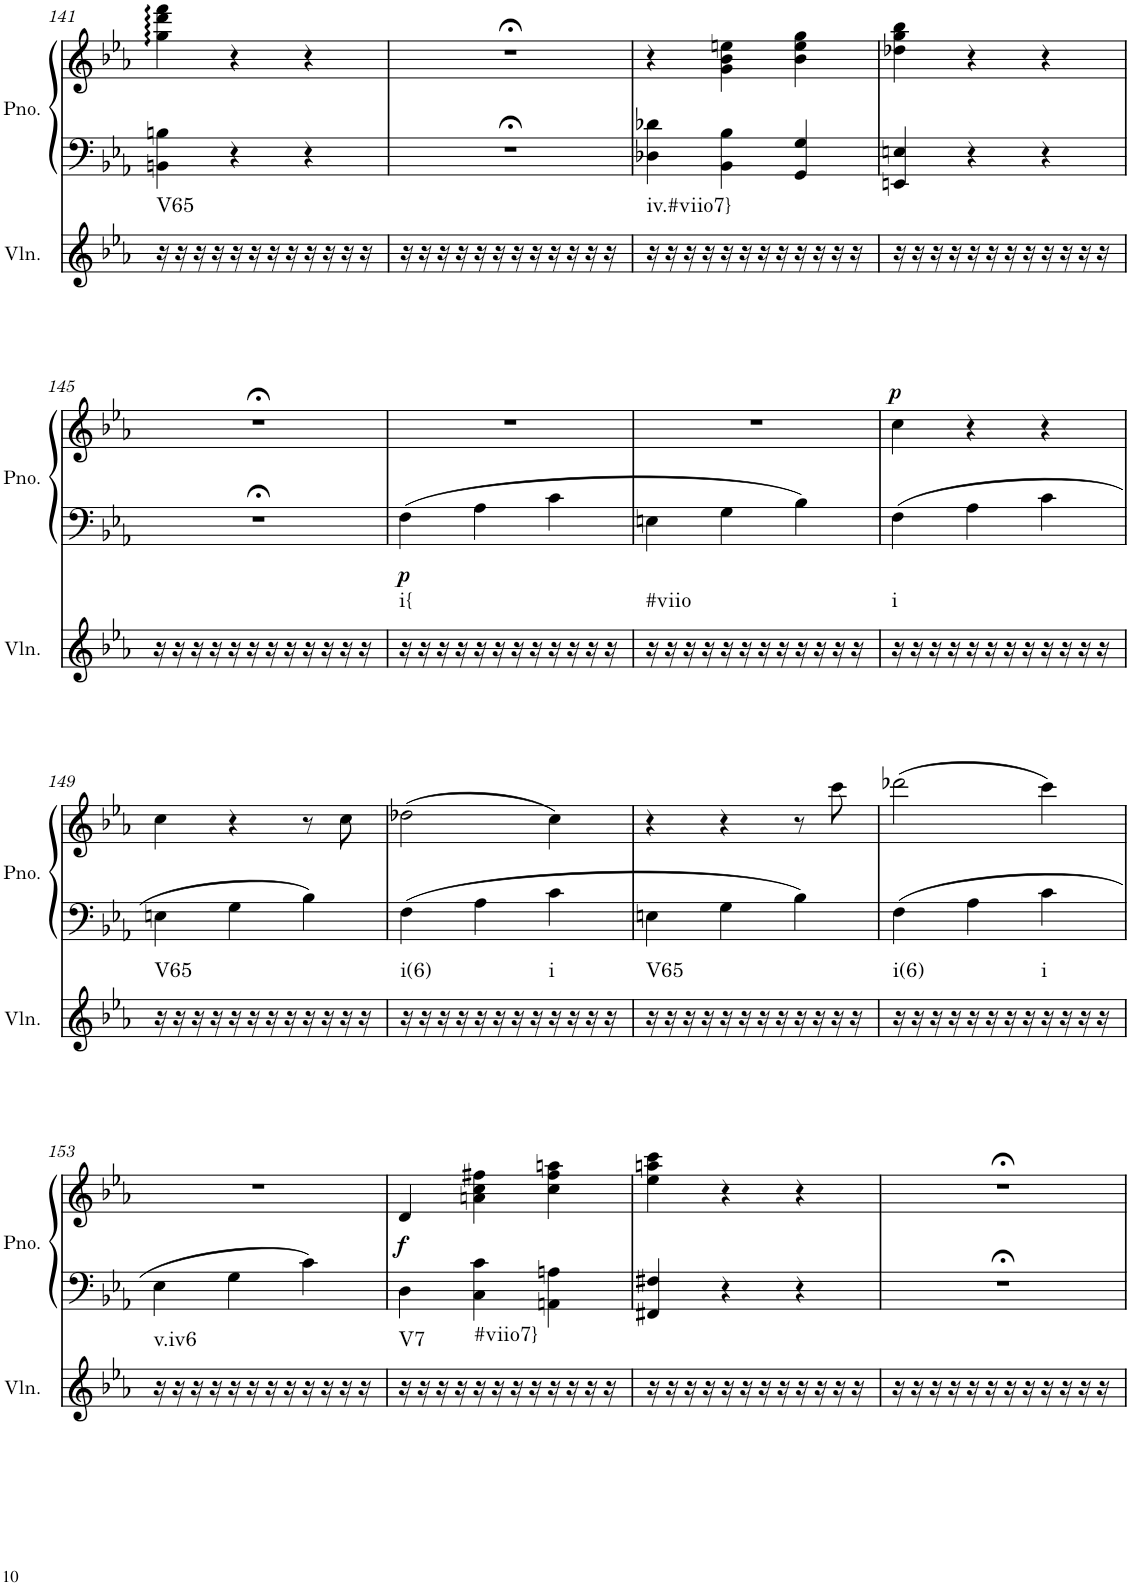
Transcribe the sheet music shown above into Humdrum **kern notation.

**kern	**harte	**kern	**kern	**dynam
*part2	*part2	*part1	*part1	*part1
*staff3	*	*staff2	*staff1	*staff1/2
*I"Violin	*	*I"Piano	*	*
*I'Vln.	*	*I'Pno.	*	*
!!LO:PB:g=z
*clefG2	*	*clefF4	*clefG2	*
*k[b-e-a-]	*	*k[b-e-a-]	*k[b-e-a-]	*
*M3/4	*	*M3/4	*M3/4	*
=141	=141	=141	=141	=141
!	!LO:H:kt=V65	!	!	!
16r	N	4BBn\ 4Bn\	4gg\ 4ddd\ 4fff\	.
16r	.	.	.	.
16r	.	.	.	.
16r	.	.	.	.
16r	.	4r	4r	.
16r	.	.	.	.
16r	.	.	.	.
16r	.	.	.	.
16r	.	4r	4r	.
16r	.	.	.	.
16r	.	.	.	.
16r	.	.	.	.
=142	=142	=142	=142	=142
16r	.	2.r;<	2.r;<	.
16r	.	.	.	.
16r	.	.	.	.
16r	.	.	.	.
16r	.	.	.	.
16r	.	.	.	.
16r	.	.	.	.
16r	.	.	.	.
16r	.	.	.	.
16r	.	.	.	.
16r	.	.	.	.
16r	.	.	.	.
=143	=143	=143	=143	=143
!	!LO:H:kt=iv.#viio7}	!	!	!
16r	N	4D-X\ 4d-X\	4r	.
16r	.	.	.	.
16r	.	.	.	.
16r	.	.	.	.
16r	.	4BB-\ 4B-\	4g\ 4b-\ 4een\	.
16r	.	.	.	.
16r	.	.	.	.
16r	.	.	.	.
16r	.	4GG/ 4G/	4b-\ 4ee\ 4gg\	.
16r	.	.	.	.
16r	.	.	.	.
16r	.	.	.	.
=144	=144	=144	=144	=144
16r	.	4EEn/ 4En/	4dd-X\ 4gg\ 4bb-\	.
16r	.	.	.	.
16r	.	.	.	.
16r	.	.	.	.
16r	.	4r	4r	.
16r	.	.	.	.
16r	.	.	.	.
16r	.	.	.	.
16r	.	4r	4r	.
16r	.	.	.	.
16r	.	.	.	.
16r	.	.	.	.
!!LO:LB:g=z
=145	=145	=145	=145	=145
16r	.	2.r;<	2.r;<	.
16r	.	.	.	.
16r	.	.	.	.
16r	.	.	.	.
16r	.	.	.	.
16r	.	.	.	.
16r	.	.	.	.
16r	.	.	.	.
16r	.	.	.	.
16r	.	.	.	.
16r	.	.	.	.
16r	.	.	.	.
=146	=146	=146	=146	=146
!	!LO:H:kt=i{	!	!	!LO:DY:b=2
16r	N	4F\	2.r	p
16r	.	.	.	.
16r	.	.	.	.
16r	.	.	.	.
16r	.	4A-\	.	.
16r	.	.	.	.
16r	.	.	.	.
16r	.	.	.	.
16r	.	4c\	.	.
16r	.	.	.	.
16r	.	.	.	.
16r	.	.	.	.
=147	=147	=147	=147	=147
!	!LO:H:kt=#viio	!	!	!
16r	N	4En\	2.r	.
16r	.	.	.	.
16r	.	.	.	.
16r	.	.	.	.
16r	.	4G\	.	.
16r	.	.	.	.
16r	.	.	.	.
16r	.	.	.	.
16r	.	4B-\	.	.
16r	.	.	.	.
16r	.	.	.	.
16r	.	.	.	.
=148	=148	=148	=148	=148
!	!LO:H:kt=i	!	!	!LO:DY:a
16r	N	4F\	4cc\	p
16r	.	.	.	.
16r	.	.	.	.
16r	.	.	.	.
16r	.	4A-\	4r	.
16r	.	.	.	.
16r	.	.	.	.
16r	.	.	.	.
16r	.	4c\	4r	.
16r	.	.	.	.
16r	.	.	.	.
16r	.	.	.	.
!!LO:LB:g=z
=149	=149	=149	=149	=149
!	!LO:H:kt=V65	!	!	!
16r	N	4En\	4cc\	.
16r	.	.	.	.
16r	.	.	.	.
16r	.	.	.	.
16r	.	4G\	4r	.
16r	.	.	.	.
16r	.	.	.	.
16r	.	.	.	.
16r	.	4B-\	8r	.
16r	.	.	.	.
16r	.	.	8cc\	.
16r	.	.	.	.
=150	=150	=150	=150	=150
!	!LO:H:kt=i(6)	!	!	!
16r	N	4F\	(2dd-X\	.
16r	.	.	.	.
16r	.	.	.	.
16r	.	.	.	.
16r	.	4A-\	.	.
16r	.	.	.	.
16r	.	.	.	.
16r	.	.	.	.
!	!LO:H:kt=i	!	!	!
16r	N	4c\	4cc\)	.
16r	.	.	.	.
16r	.	.	.	.
16r	.	.	.	.
=151	=151	=151	=151	=151
!	!LO:H:kt=V65	!	!	!
16r	N	4En\	4r	.
16r	.	.	.	.
16r	.	.	.	.
16r	.	.	.	.
16r	.	4G\	4r	.
16r	.	.	.	.
16r	.	.	.	.
16r	.	.	.	.
16r	.	4B-\	8r	.
16r	.	.	.	.
16r	.	.	8ccc\	.
16r	.	.	.	.
=152	=152	=152	=152	=152
!	!LO:H:kt=i(6)	!	!	!
16r	N	4F\	(2ddd-X\	.
16r	.	.	.	.
16r	.	.	.	.
16r	.	.	.	.
16r	.	4A-\	.	.
16r	.	.	.	.
16r	.	.	.	.
16r	.	.	.	.
!	!LO:H:kt=i	!	!	!
16r	N	4c\	4ccc\)	.
16r	.	.	.	.
16r	.	.	.	.
16r	.	.	.	.
!!LO:LB:g=z
=153	=153	=153	=153	=153
!	!LO:H:kt=v.iv6	!	!	!
16r	N	4E-\	2.r	.
16r	.	.	.	.
16r	.	.	.	.
16r	.	.	.	.
16r	.	4G\	.	.
16r	.	.	.	.
16r	.	.	.	.
16r	.	.	.	.
16r	.	4c\	.	.
16r	.	.	.	.
16r	.	.	.	.
16r	.	.	.	.
=154	=154	=154	=154	=154
!	!LO:H:kt=V7	!	!	!LO:DY:b
16r	N	4D\	4d/	f
16r	.	.	.	.
16r	.	.	.	.
16r	.	.	.	.
!	!LO:H:kt=#viio7}	!	!	!
16r	N	4C\ 4c\	4an\ 4cc\ 4ff#X\	.
16r	.	.	.	.
16r	.	.	.	.
16r	.	.	.	.
16r	.	4AAn\ 4An\	4cc\ 4ff#\ 4aan\	.
16r	.	.	.	.
16r	.	.	.	.
16r	.	.	.	.
=155	=155	=155	=155	=155
16r	.	4FF#X/ 4F#X/	4ee-\ 4aan\ 4ccc\	.
16r	.	.	.	.
16r	.	.	.	.
16r	.	.	.	.
16r	.	4r	4r	.
16r	.	.	.	.
16r	.	.	.	.
16r	.	.	.	.
16r	.	4r	4r	.
16r	.	.	.	.
16r	.	.	.	.
16r	.	.	.	.
=156	=156	=156	=156	=156
16r	.	2.r;<	2.r;<	.
16r	.	.	.	.
16r	.	.	.	.
16r	.	.	.	.
16r	.	.	.	.
16r	.	.	.	.
16r	.	.	.	.
16r	.	.	.	.
16r	.	.	.	.
16r	.	.	.	.
16r	.	.	.	.
16r	.	.	.	.
=	=	=	=	=
*-	*-	*-	*-	*-
